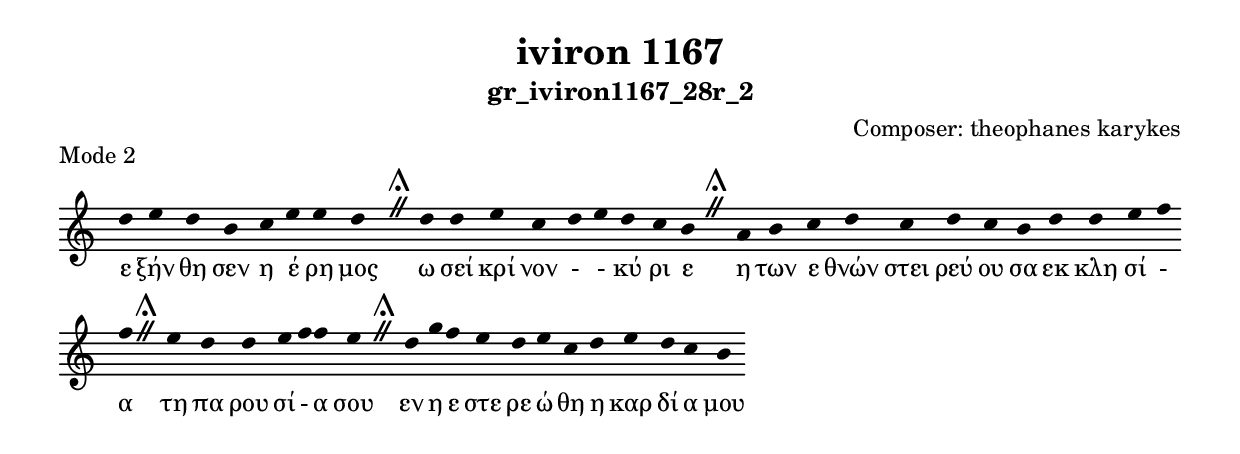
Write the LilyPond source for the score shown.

\include "gregorian.ly"

	\header {
 	  title = "iviron 1167"
	  subtitle = "gr_iviron1167_28r_2"
	  composer = "Composer: theophanes karykes"
	  piece = "Mode 2"
	}

	chant = {
	  d''4 e''4 d''4 b'4 c''4 e''4 e''4 d''4 \divisioMaior
 d''4 d''4 e''4 c''4 d''4 e''4 d''4 c''4 b'4 \divisioMaior
 a'4 b'4 c''4 d''4 c''4 d''4 c''4 b'4 d''4 d''4 e''4 f''4 f''4 \divisioMaior
 e''4 d''4 d''4 e''4 f''4 f''4 e''4 \divisioMaior
 d''4 g''4 f''4 e''4 d''4 e''4 c''4 d''4 e''4 d''4 c''4 b'4\finalis
	}

	verba = \lyricmode {ε ξήν θη σεν η έ ρη μος 
ω σεί κρί νον -  - κύ ρι ε 
η των ε θνών στει ρεύ ου σα εκ κλη σί - α 
τη πα ρου σί - α σου 
εν η ε στε ρε ώ θη η καρ δί α μου 
	}


	\score {
	  \new Staff <<
	  \new Voice = "melody" \chant
	  \new Lyrics = "one" \lyricsto melody \verba
	  >>
	  \layout {
	    \context {
	      \Staff
	      \remove "Time_signature_engraver"
	      \remove "Bar_engraver"
	    }
	    \context {
	      \Voice
	      \remove "Stem_engraver"
	    }
	  }
	}